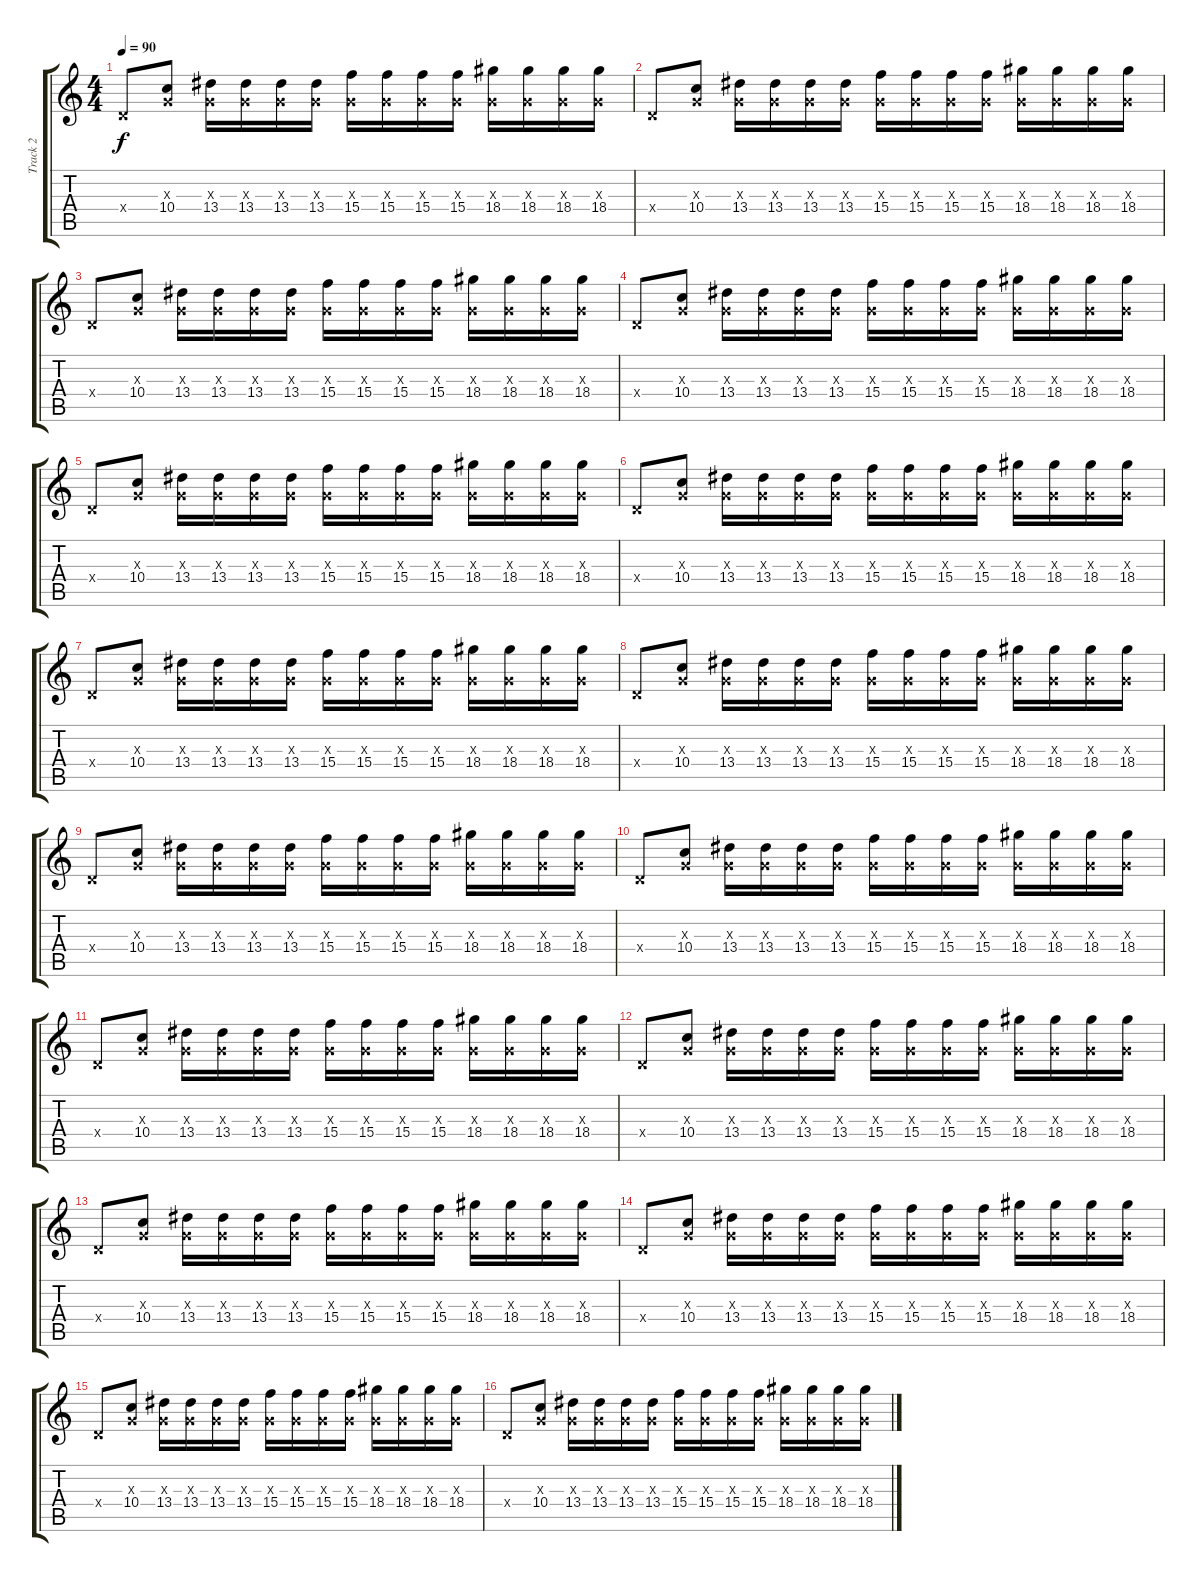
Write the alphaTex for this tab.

\track ("Track 2" "Track 2") {instrument overdrivenguitar}
\staff {score tabs}
\tuning (E4 B3 G3 D3 A2 E2) {hide}
\ts (4 4)
\tempo 90
\clef g2
\ks c
0.4{x}.8{dy f} (0.3{x} 10.4).8 (0.3{x} 13.4).16 (0.3{x} 13.4).16 (0.3{x} 13.4).16 (0.3{x} 13.4).16 (0.3{x} 15.4).16 (0.3{x} 15.4).16 (0.3{x} 15.4).16 (0.3{x} 15.4).16 (0.3{x} 18.4).16 (0.3{x} 18.4).16 (0.3{x} 18.4).16 (0.3{x} 18.4).16 |
0.4{x}.8 (0.3{x} 10.4).8 (0.3{x} 13.4).16 (0.3{x} 13.4).16 (0.3{x} 13.4).16 (0.3{x} 13.4).16 (0.3{x} 15.4).16 (0.3{x} 15.4).16 (0.3{x} 15.4).16 (0.3{x} 15.4).16 (0.3{x} 18.4).16 (0.3{x} 18.4).16 (0.3{x} 18.4).16 (0.3{x} 18.4).16 |
0.4{x}.8 (0.3{x} 10.4).8 (0.3{x} 13.4).16 (0.3{x} 13.4).16 (0.3{x} 13.4).16 (0.3{x} 13.4).16 (0.3{x} 15.4).16 (0.3{x} 15.4).16 (0.3{x} 15.4).16 (0.3{x} 15.4).16 (0.3{x} 18.4).16 (0.3{x} 18.4).16 (0.3{x} 18.4).16 (0.3{x} 18.4).16 |
0.4{x}.8 (0.3{x} 10.4).8 (0.3{x} 13.4).16 (0.3{x} 13.4).16 (0.3{x} 13.4).16 (0.3{x} 13.4).16 (0.3{x} 15.4).16 (0.3{x} 15.4).16 (0.3{x} 15.4).16 (0.3{x} 15.4).16 (0.3{x} 18.4).16 (0.3{x} 18.4).16 (0.3{x} 18.4).16 (0.3{x} 18.4).16 |
0.4{x}.8 (0.3{x} 10.4).8 (0.3{x} 13.4).16 (0.3{x} 13.4).16 (0.3{x} 13.4).16 (0.3{x} 13.4).16 (0.3{x} 15.4).16 (0.3{x} 15.4).16 (0.3{x} 15.4).16 (0.3{x} 15.4).16 (0.3{x} 18.4).16 (0.3{x} 18.4).16 (0.3{x} 18.4).16 (0.3{x} 18.4).16 |
0.4{x}.8 (0.3{x} 10.4).8 (0.3{x} 13.4).16 (0.3{x} 13.4).16 (0.3{x} 13.4).16 (0.3{x} 13.4).16 (0.3{x} 15.4).16 (0.3{x} 15.4).16 (0.3{x} 15.4).16 (0.3{x} 15.4).16 (0.3{x} 18.4).16 (0.3{x} 18.4).16 (0.3{x} 18.4).16 (0.3{x} 18.4).16 |
0.4{x}.8 (0.3{x} 10.4).8 (0.3{x} 13.4).16 (0.3{x} 13.4).16 (0.3{x} 13.4).16 (0.3{x} 13.4).16 (0.3{x} 15.4).16 (0.3{x} 15.4).16 (0.3{x} 15.4).16 (0.3{x} 15.4).16 (0.3{x} 18.4).16 (0.3{x} 18.4).16 (0.3{x} 18.4).16 (0.3{x} 18.4).16 |
0.4{x}.8 (0.3{x} 10.4).8 (0.3{x} 13.4).16 (0.3{x} 13.4).16 (0.3{x} 13.4).16 (0.3{x} 13.4).16 (0.3{x} 15.4).16 (0.3{x} 15.4).16 (0.3{x} 15.4).16 (0.3{x} 15.4).16 (0.3{x} 18.4).16 (0.3{x} 18.4).16 (0.3{x} 18.4).16 (0.3{x} 18.4).16 |
0.4{x}.8 (0.3{x} 10.4).8 (0.3{x} 13.4).16 (0.3{x} 13.4).16 (0.3{x} 13.4).16 (0.3{x} 13.4).16 (0.3{x} 15.4).16 (0.3{x} 15.4).16 (0.3{x} 15.4).16 (0.3{x} 15.4).16 (0.3{x} 18.4).16 (0.3{x} 18.4).16 (0.3{x} 18.4).16 (0.3{x} 18.4).16 |
0.4{x}.8 (0.3{x} 10.4).8 (0.3{x} 13.4).16 (0.3{x} 13.4).16 (0.3{x} 13.4).16 (0.3{x} 13.4).16 (0.3{x} 15.4).16 (0.3{x} 15.4).16 (0.3{x} 15.4).16 (0.3{x} 15.4).16 (0.3{x} 18.4).16 (0.3{x} 18.4).16 (0.3{x} 18.4).16 (0.3{x} 18.4).16 |
0.4{x}.8 (0.3{x} 10.4).8 (0.3{x} 13.4).16 (0.3{x} 13.4).16 (0.3{x} 13.4).16 (0.3{x} 13.4).16 (0.3{x} 15.4).16 (0.3{x} 15.4).16 (0.3{x} 15.4).16 (0.3{x} 15.4).16 (0.3{x} 18.4).16 (0.3{x} 18.4).16 (0.3{x} 18.4).16 (0.3{x} 18.4).16 |
0.4{x}.8 (0.3{x} 10.4).8 (0.3{x} 13.4).16 (0.3{x} 13.4).16 (0.3{x} 13.4).16 (0.3{x} 13.4).16 (0.3{x} 15.4).16 (0.3{x} 15.4).16 (0.3{x} 15.4).16 (0.3{x} 15.4).16 (0.3{x} 18.4).16 (0.3{x} 18.4).16 (0.3{x} 18.4).16 (0.3{x} 18.4).16 |
0.4{x}.8 (0.3{x} 10.4).8 (0.3{x} 13.4).16 (0.3{x} 13.4).16 (0.3{x} 13.4).16 (0.3{x} 13.4).16 (0.3{x} 15.4).16 (0.3{x} 15.4).16 (0.3{x} 15.4).16 (0.3{x} 15.4).16 (0.3{x} 18.4).16 (0.3{x} 18.4).16 (0.3{x} 18.4).16 (0.3{x} 18.4).16 |
0.4{x}.8 (0.3{x} 10.4).8 (0.3{x} 13.4).16 (0.3{x} 13.4).16 (0.3{x} 13.4).16 (0.3{x} 13.4).16 (0.3{x} 15.4).16 (0.3{x} 15.4).16 (0.3{x} 15.4).16 (0.3{x} 15.4).16 (0.3{x} 18.4).16 (0.3{x} 18.4).16 (0.3{x} 18.4).16 (0.3{x} 18.4).16 |
0.4{x}.8 (0.3{x} 10.4).8 (0.3{x} 13.4).16 (0.3{x} 13.4).16 (0.3{x} 13.4).16 (0.3{x} 13.4).16 (0.3{x} 15.4).16 (0.3{x} 15.4).16 (0.3{x} 15.4).16 (0.3{x} 15.4).16 (0.3{x} 18.4).16 (0.3{x} 18.4).16 (0.3{x} 18.4).16 (0.3{x} 18.4).16 |
0.4{x}.8 (0.3{x} 10.4).8 (0.3{x} 13.4).16 (0.3{x} 13.4).16 (0.3{x} 13.4).16 (0.3{x} 13.4).16 (0.3{x} 15.4).16 (0.3{x} 15.4).16 (0.3{x} 15.4).16 (0.3{x} 15.4).16 (0.3{x} 18.4).16 (0.3{x} 18.4).16 (0.3{x} 18.4).16 (0.3{x} 18.4).16
